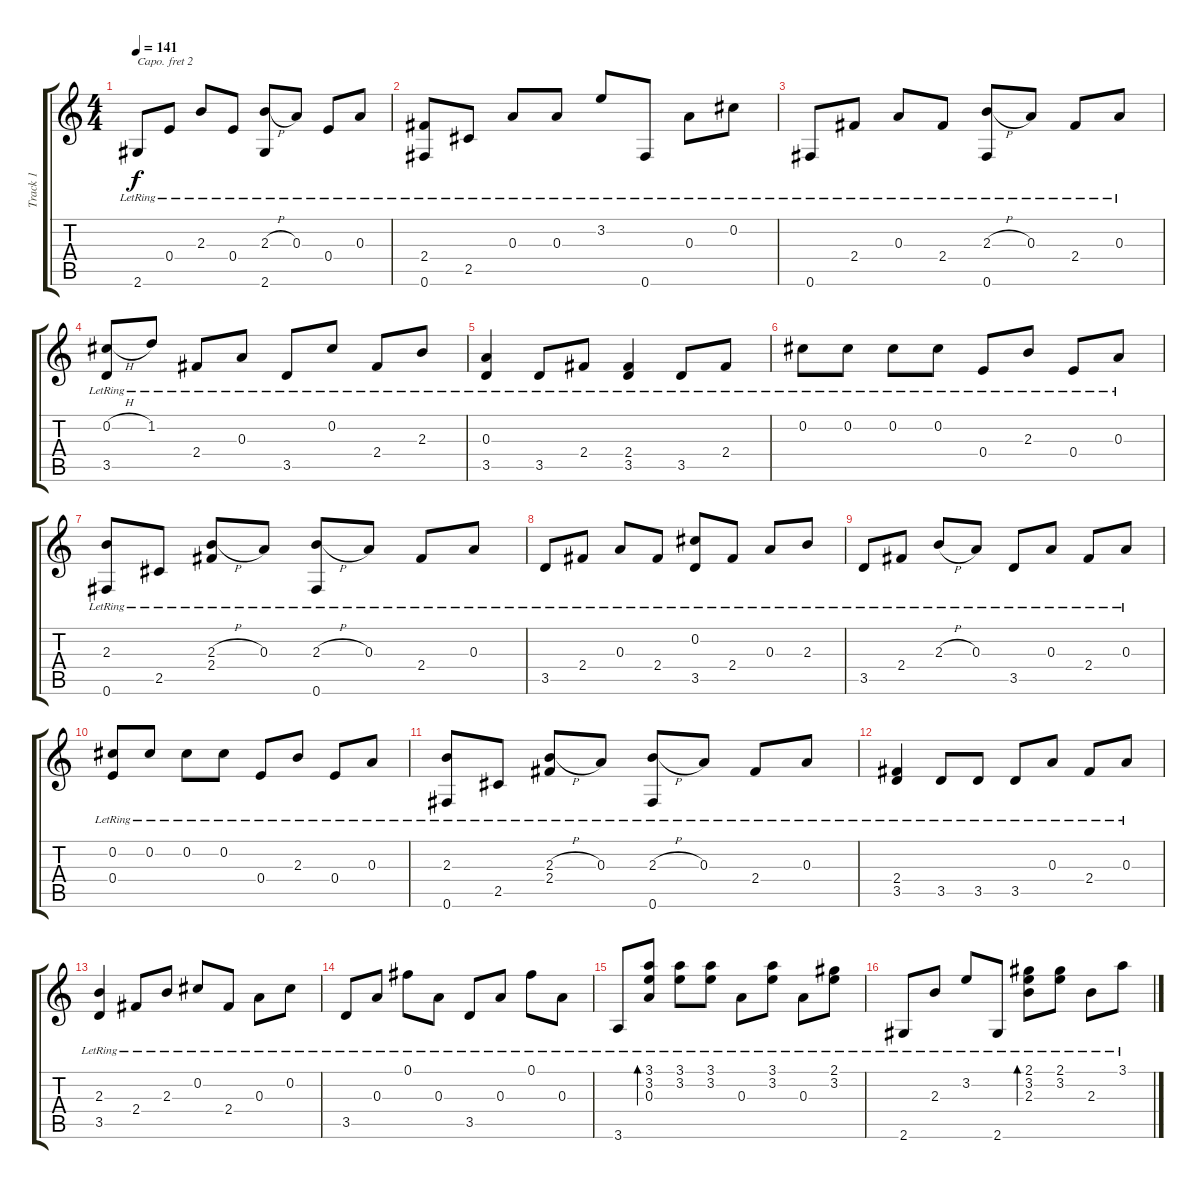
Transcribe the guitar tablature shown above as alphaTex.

\track ("Track 1" "Track 1") {instrument acousticguitarsteel}
\staff {score tabs}
\capo 2
\tuning (E4 B3 G3 D3 A2 E2) {hide}
\ts (4 4)
\tempo 141
\clef g2
\ks c
2.6{lr}.8{dy f} 0.4{lr}.8 2.3{lr}.8 0.4{lr}.8 (2.3{h lr} 2.6{lr}).8 0.3{lr}.8 0.4{lr}.8 0.3{lr}.8 |
(2.4{lr} 0.6{lr}).8 2.5{lr}.8 0.3{lr}.8 0.3{lr}.8 3.2{lr}.8 0.6{lr}.8 0.3{lr}.8 0.2{lr}.8 |
0.6{lr}.8 2.4{lr}.8 0.3{lr}.8 2.4{lr}.8 (2.3{h lr} 0.6{lr}).8 0.3{lr}.8 2.4{lr}.8 0.3{lr}.8 |
(0.2{h lr} 3.5{lr}).8 1.2{lr}.8 2.4{lr}.8 0.3{lr}.8 3.5{lr}.8 0.2{lr}.8 2.4{lr}.8 2.3{lr}.8 |
(0.3{lr} 3.5{lr}).4 3.5{lr}.8 2.4{lr}.8 (2.4{lr} 3.5{lr}).4 3.5{lr}.8 2.4{lr}.8 |
0.2{lr}.8 0.2{lr}.8 0.2{lr}.8 0.2{lr}.8 0.4{lr}.8 2.3{lr}.8 0.4{lr}.8 0.3{lr}.8 |
(2.3{lr} 0.6{lr}).8 2.5{lr}.8 (2.3{h lr} 2.4{lr}).8 0.3{lr}.8 (2.3{h lr} 0.6{lr}).8 0.3{lr}.8 2.4{lr}.8 0.3{lr}.8 |
3.5{lr}.8 2.4{lr}.8 0.3{lr}.8 2.4{lr}.8 (0.2{lr} 3.5{lr}).8 2.4{lr}.8 0.3{lr}.8 2.3{lr}.8 |
3.5{lr}.8 2.4{lr}.8 2.3{h lr}.8 0.3{lr}.8 3.5{lr}.8 0.3{lr}.8 2.4{lr}.8 0.3{lr}.8 |
(0.2{lr} 0.4{lr}).8 0.2{lr}.8 0.2{lr}.8 0.2{lr}.8 0.4{lr}.8 2.3{lr}.8 0.4{lr}.8 0.3{lr}.8 |
(2.3{lr} 0.6{lr}).8 2.5{lr}.8 (2.3{h lr} 2.4{lr}).8 0.3{lr}.8 (2.3{h lr} 0.6{lr}).8 0.3{lr}.8 2.4{lr}.8 0.3{lr}.8 |
(2.4{lr} 3.5{lr}).4 3.5{lr}.8 3.5{lr}.8 3.5{lr}.8 0.3{lr}.8 2.4{lr}.8 0.3{lr}.8 |
(2.3{lr} 3.5{lr}).4 2.4{lr}.8 2.3{lr}.8 0.2{lr}.8 2.4{lr}.8 0.3{lr}.8 0.2{lr}.8 |
3.5{lr}.8 0.3{lr}.8 0.1{lr}.8 0.3{lr}.8 3.5{lr}.8 0.3{lr}.8 0.1{lr}.8 0.3{lr}.8 |
3.6{lr}.8 (3.1{lr} 3.2{lr} 0.3{lr}).8{bd 120} (3.1{lr} 3.2{lr}).8 (3.1{lr} 3.2{lr}).8 0.3{lr}.8 (3.1{lr} 3.2{lr}).8 0.3{lr}.8 (2.1{lr} 3.2{lr}).8 |
2.6{lr}.8 2.3{lr}.8 3.2{lr}.8 2.6{lr}.8 (2.1{lr} 3.2{lr} 2.3{lr}).8{bd 120} (2.1{lr} 3.2{lr}).8 2.3{lr}.8 3.1{lr}.8
